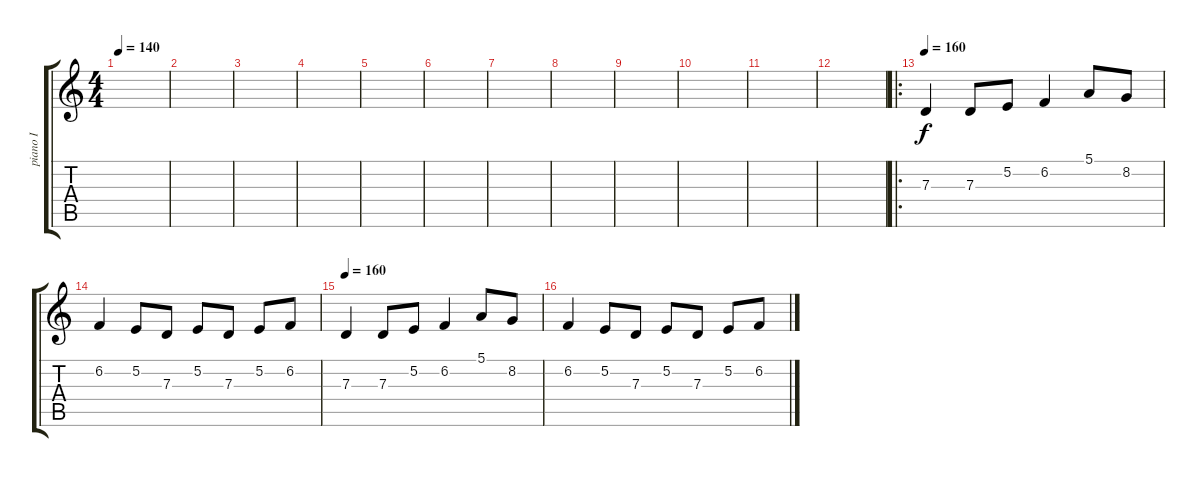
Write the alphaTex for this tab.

\track ("piano I" "piano I") {instrument brightacousticpiano}
\staff {score tabs}
\tuning (E4 B3 G3 D3 A2 E2) {hide}
\ts (4 4)
\tempo 140
\clef g2
\ks c
|
|
|
|
|
|
|
|
|
|
|
|
\ro
\tempo 160
7.3.4 7.3.8 5.2.8 6.2.4 5.1.8 8.2.8 |
6.2.4 5.2.8 7.3.8 5.2.8 7.3.8 5.2.8 6.2.8 |
\tempo 160
7.3.4 7.3.8 5.2.8 6.2.4 5.1.8 8.2.8 |
6.2.4 5.2.8 7.3.8 5.2.8 7.3.8 5.2.8 6.2.8
